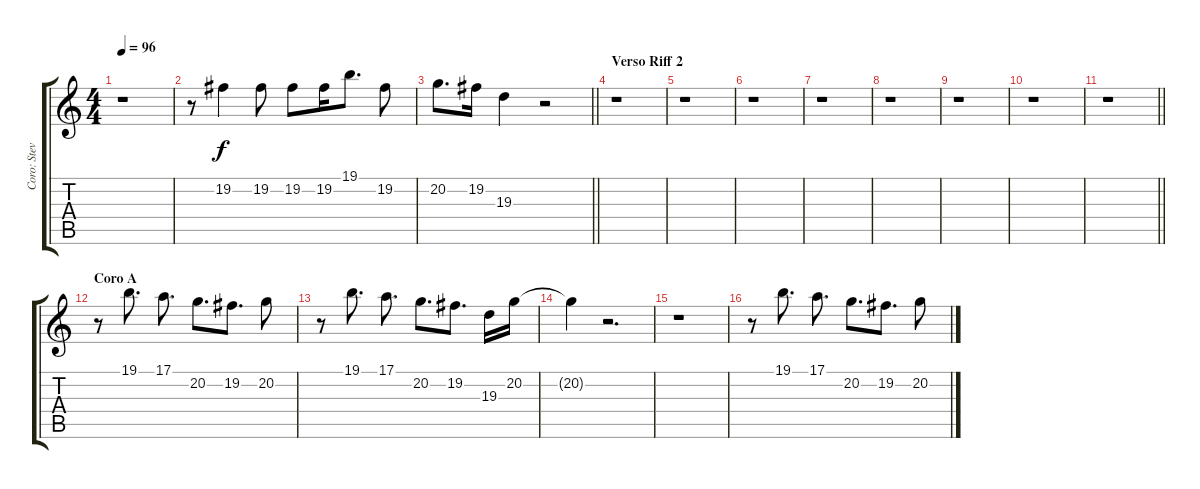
\track ("Coro: Steve" "Coro: Stev") {instrument choiraahs}
\staff {score tabs}
\tuning (E4 B3 G3 D3 A2 E2) {hide}
\ts (4 4)
\tempo 96
\clef g2
\ks c
r.1{dy f} |
r.8 19.2.4 19.2.8 19.2.8 19.2.16 19.1.8{d} 19.2.8 |
\barLineRight lightlight
20.2.8{d} 19.2.16 19.3.4 r.2 |
\section ("" "Verso Riff 2")
r.1 |
r.1 |
r.1 |
r.1 |
r.1 |
r.1 |
r.1 |
\barLineRight lightlight
r.1 |
\section ("" "Coro A")
r.8 19.1.8{d} 17.1.8{d} 20.2.8{d} 19.2.8{d} 20.2.8 |
r.8 19.1.8{d} 17.1.8{d} 20.2.8{d} 19.2.8{d} 19.3.16 20.2.16 |
20.2{t}.4 r.2{d} |
r.1 |
r.8 19.1.8{d} 17.1.8{d} 20.2.8{d} 19.2.8{d} 20.2.8
